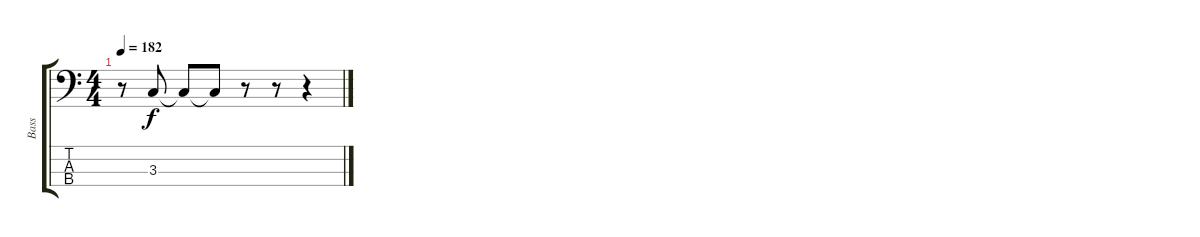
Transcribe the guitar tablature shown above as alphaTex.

\track ("Bass" "Bass") {instrument electricbassfinger}
\staff {score tabs}
\tuning (G2 D2 A1 C1) {hide}
\ts (4 4)
\tempo 182
\clef f4
\ks c
r.8{dy f} 3.3.8 3.3{t}.8 3.3{t}.8 r.8 r.8 r.4
